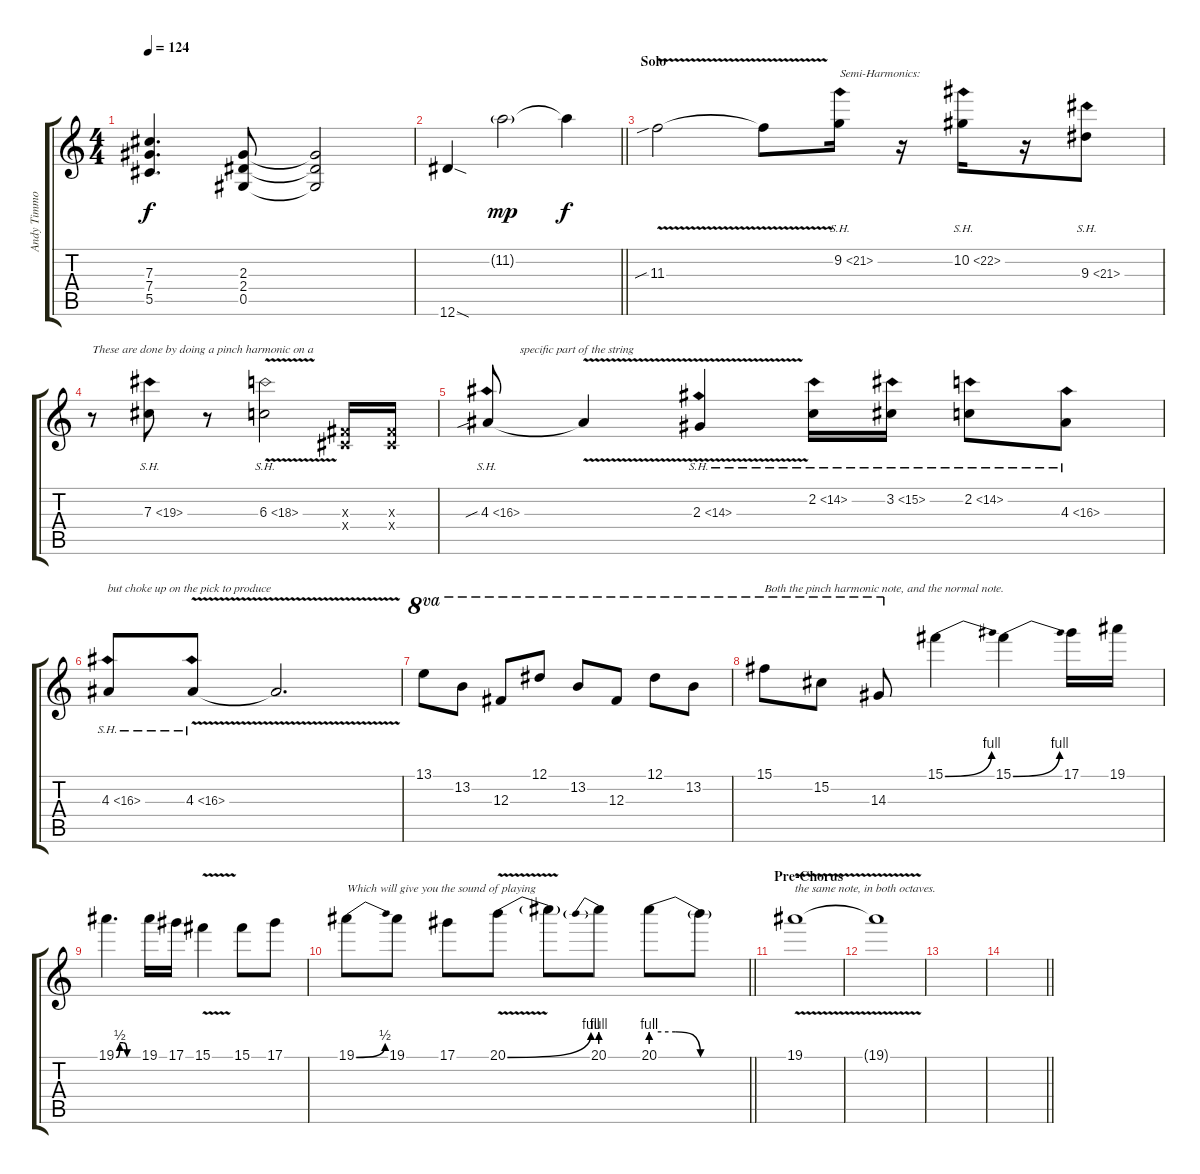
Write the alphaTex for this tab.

\track ("Andy Timmons" "Andy Timmo") {instrument distortionguitar}
\staff {score tabs}
\tuning (Eb4 Bb3 Gb3 Db3 Ab2 Eb2) {hide}
\ts (4 4)
\tempo 124
\clef g2
\ks c
(7.3 7.4 5.5).4{d dy f} (2.3 2.4 0.5).8 (2.3{t} 2.4{t} 0.5{t}).2 |
\barLineRight lightlight
12.6{sod}.4 11.2{g}.2{dy mp} 11.2{t}.4{dy f} |
\section ("" "Solo")
11.3{v sib}.2{volume 14} 11.3{t}.8 9.2{sh 12}.16{txt "Semi-Harmonics:"} r.16 10.2{sh 12}.16 r.16 9.3{sh 12}.8 |
r.8{txt "These are done by doing a pinch harmonic on a"} 7.3{sh 12}.8 r.8 6.3{sh 12 v}.2 (0.3{x} 0.4{x}).16 (0.3{x} 0.4{x}).16 |
4.3{sh 12 sib}.8{txt "           specific part of the string"} 4.3{v t}.4 2.3{sh 12 v}.4 2.2{sh 12}.16 3.2{sh 12}.16 2.2{sh 12}.8 4.3{sh 12}.8 |
4.3{sh 12}.8{txt "but choke up on the pick to produce"} 4.3{sh 12 v}.8 4.3{t}.2{d} |
13.1.8{ot 8va} 13.2.8{ot 8va} 12.3.8{ot 8va} 12.1.8{ot 8va} 13.2.8{ot 8va} 12.3.8{ot 8va} 12.1.8{ot 8va} 13.2.8{ot 8va} |
15.1.8{ot 8va txt "Both the pinch harmonic note, and the normal note."} 15.2.8{ot 8va} 14.3.8{ot 8va} 15.1{be (bend 0 0 60 4)}.4 15.1{be (bend 0 0 60 4)}.4 17.1.16 19.1.16 |
19.1{be (custom 0 0 10 2 20 2 30 0 60 0)}.4{d} 19.1.16 17.1.16 15.1{v}.4 15.1.8 17.1.8 |
\barLineRight lightlight
19.1{be (bend 0 0 60 2)}.8{txt "Which will give you the sound of playing"} 19.1.8 17.1.8 20.1{be (bend 0 0 60 4) v}.8 20.1{t}.8 20.1{be (prebend 0 4 60 4)}.8 20.1{be (custom 0 4 15 4 30 0 60 0)}.8 20.1{t}.8 |
\section ("" "Pre-Chorus")
19.1{v}.1{txt "the same note, in both octaves." volume 0} |
19.1{t}.1 |
|
\barLineRight lightlight
